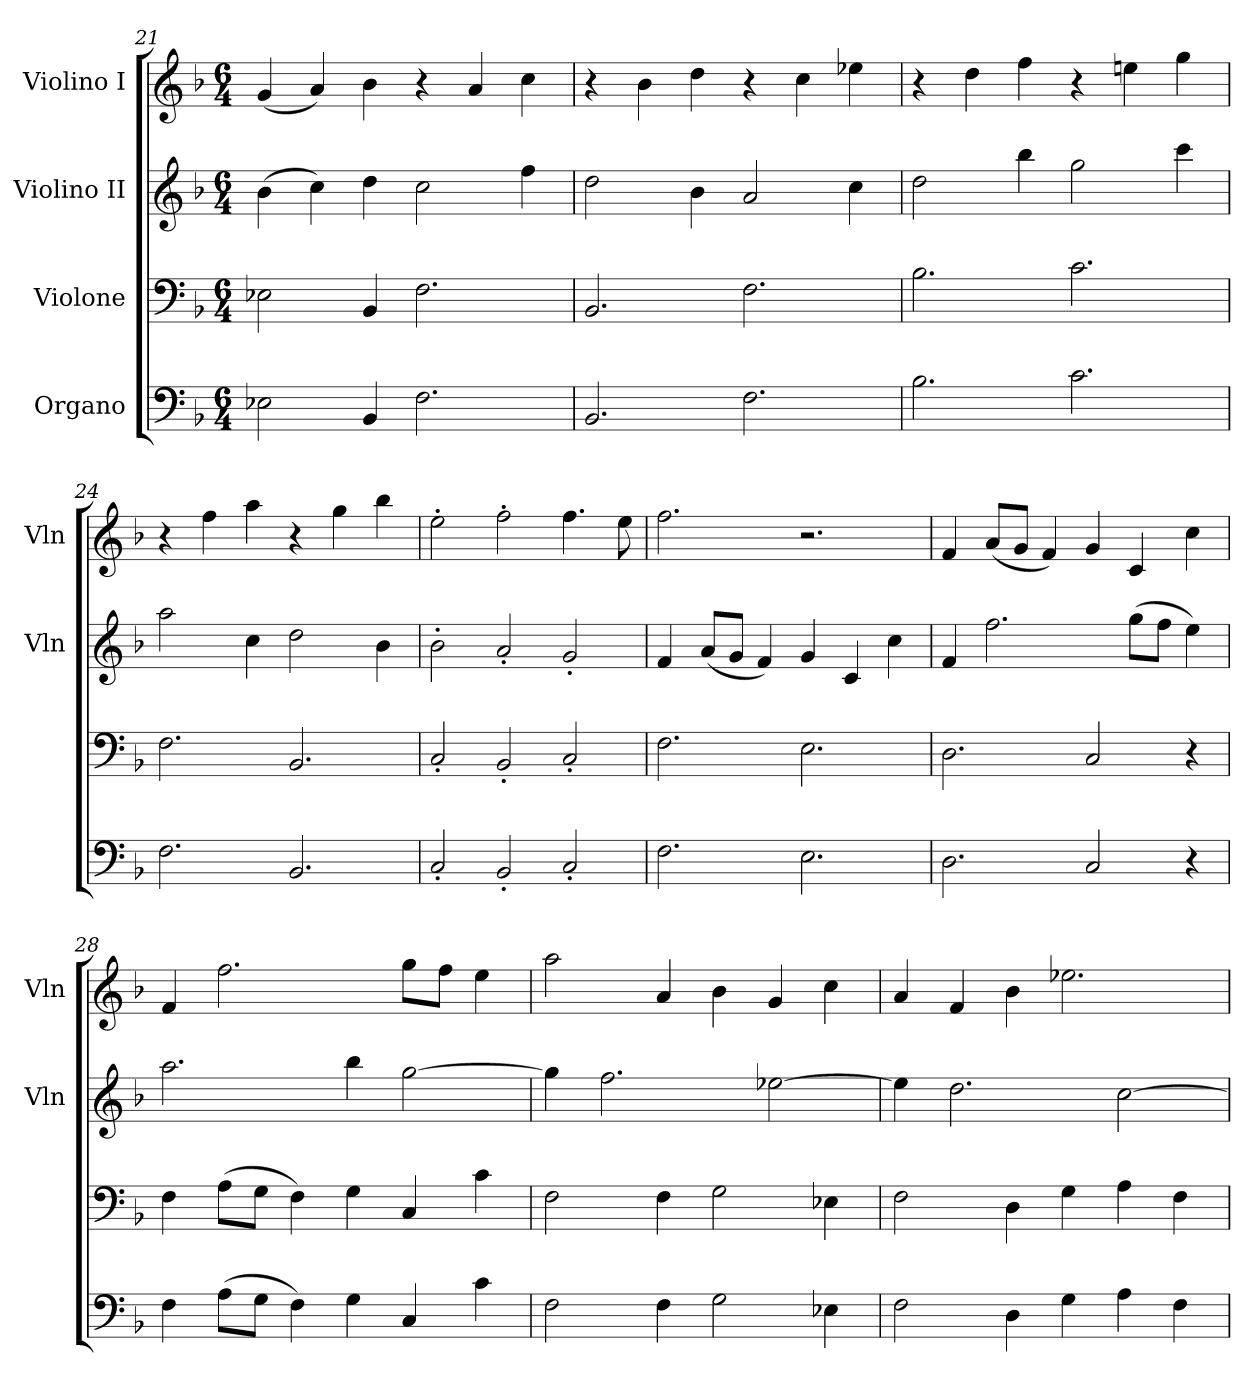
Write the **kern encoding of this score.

**kern	**kern	**kern	**kern
*part4	*part3	*part2	*part1
*staff4	*staff3	*staff2	*staff1
*I"Organo	*I"Violone	*I"Violino II	*I"Violino I
*	*	*I'Vln	*I'Vln
*clefF4	*clefF4	*clefG2	*clefG2
*k[b-]	*k[b-]	*k[b-]	*k[b-]
*F:	*F:	*F:	*F:
*M6/4	*M6/4	*M6/4	*M6/4
=21	=21	=21	=21
2E-X	2E-X	(4b-	(4g
.	.	4cc)	4a)
4BB-	4BB-	4dd	4b-
2.F	2.F	2cc	4r
.	.	.	4a
.	.	4ff	4cc
=22	=22	=22	=22
2.BB-	2.BB-	2dd	4r
.	.	.	4b-
.	.	4b-	4dd
2.F	2.F	2a	4r
.	.	.	4cc
.	.	4cc	4ee-X
=23	=23	=23	=23
2.B-	2.B-	2dd	4r
.	.	.	4dd
.	.	4bb-	4ff
2.c	2.c	2gg	4r
.	.	.	4een
.	.	4ccc	4gg
=24	=24	=24	=24
2.F	2.F	2aa	4r
.	.	.	4ff
.	.	4cc	4aa
2.BB-	2.BB-	2dd	4r
.	.	.	4gg
.	.	4b-	4bb-
=25	=25	=25	=25
2C'	2C'	2b-'	2ee'
2BB-'	2BB-'	2a'	2ff'
2C'	2C'	2g'	4.ff
.	.	.	8ee
=26	=26	=26	=26
2.F	2.F	4f	2.ff
.	.	(8aL	.
.	.	8gJ	.
.	.	4f)	.
2.E	2.E	4g	2.r
.	.	4c	.
.	.	4cc	.
=27	=27	=27	=27
2.D	2.D	4f	4f
.	.	2.ff	(8aL
.	.	.	8gJ
.	.	.	4f)
2C	2C	.	4g
.	.	(8ggL	4c
.	.	8ffJ	.
4r	4r	4ee)	4cc
=28	=28	=28	=28
4F	4F	2.aa	4f
(8AL	(8AL	.	2.ff
8GJ	8GJ	.	.
4F)	4F)	.	.
4G	4G	4bb-	.
4C	4C	[2gg	8ggL
.	.	.	8ffJ
4c	4c	.	4ee
=29	=29	=29	=29
2F	2F	4gg]	2aa
.	.	2.ff	.
4F	4F	.	4a
2G	2G	.	4b-
.	.	[2ee-X	4g
4E-X	4E-X	.	4cc
=30	=30	=30	=30
2F	2F	4ee-]	4a
.	.	2.dd	4f
4D	4D	.	4b-
4G	4G	.	2.ee-X
4A	4A	[2cc	.
4F	4F	.	.
=	=	=	=
*-	*-	*-	*-
